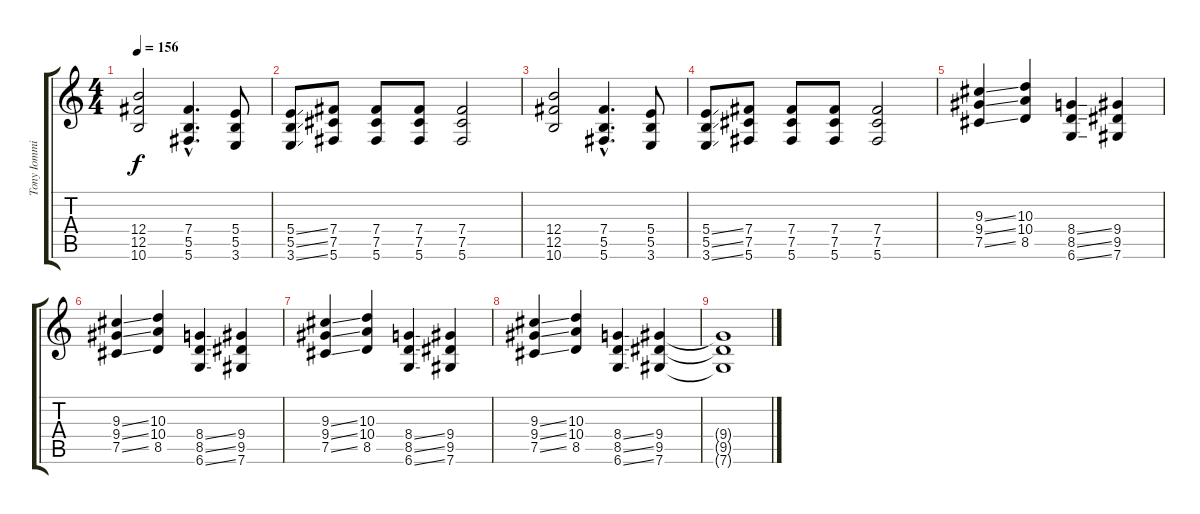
\track ("Tony Iommi" "Tony Iommi") {instrument distortionguitar}
\staff {score tabs}
\tuning (Db4 Ab3 E3 B2 Gb2 Db2) {hide}
\ts (4 4)
\tempo 156
\clef g2
\ks c
(12.4 12.5 10.6).2{dy f} (7.4{hac} 5.5{hac} 5.6{hac}).4{d} (5.4 5.5 3.6).8 |
(5.4{ss} 5.5{ss} 3.6{ss}).8 (7.4 7.5 5.6).8 (7.4 7.5 5.6).8 (7.4 7.5 5.6).8 (7.4 7.5 5.6).2 |
(12.4 12.5 10.6).2 (7.4{hac} 5.5{hac} 5.6{hac}).4{d} (5.4 5.5 3.6).8 |
(5.4{ss} 5.5{ss} 3.6{ss}).8 (7.4 7.5 5.6).8 (7.4 7.5 5.6).8 (7.4 7.5 5.6).8 (7.4 7.5 5.6).2 |
(9.3{ss} 9.4{ss} 7.5{ss}).4 (10.3 10.4 8.5).4 (8.4{ss} 8.5{ss} 6.6{ss}).4 (9.4 9.5 7.6).4 |
(9.3{ss} 9.4{ss} 7.5{ss}).4 (10.3 10.4 8.5).4 (8.4{ss} 8.5{ss} 6.6{ss}).4 (9.4 9.5 7.6).4 |
(9.3{ss} 9.4{ss} 7.5{ss}).4 (10.3 10.4 8.5).4 (8.4{ss} 8.5{ss} 6.6{ss}).4 (9.4 9.5 7.6).4 |
(9.3{ss} 9.4{ss} 7.5{ss}).4 (10.3 10.4 8.5).4 (8.4{ss} 8.5{ss} 6.6{ss}).4 (9.4 9.5 7.6).4{volume 0} |
(9.4{t} 9.5{t} 7.6{t}).1
